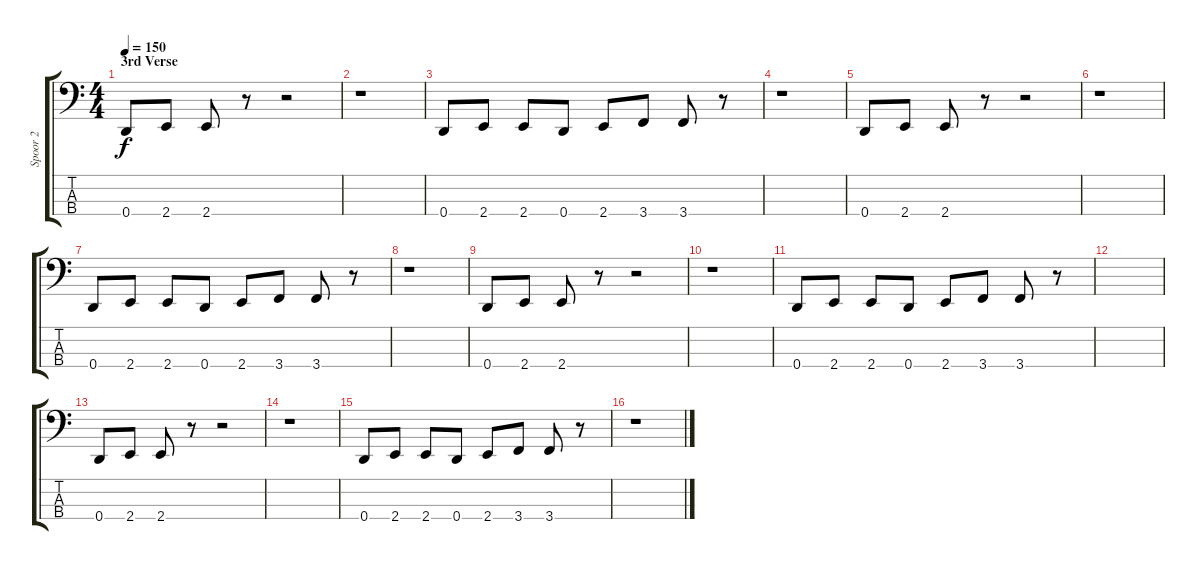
\track ("Spoor 2" "Spoor 2") {instrument slapbass1}
\staff {score tabs}
\tuning (G2 D2 A1 D1) {hide}
\ts (4 4)
\section ("" "3rd Verse")
\tempo 150
\clef f4
\ks c
0.4.8{dy f} 2.4.8 2.4.8 r.8 r.2 |
r.1 |
0.4.8 2.4.8 2.4.8 0.4.8 2.4.8 3.4.8 3.4.8 r.8 |
r.1 |
0.4.8 2.4.8 2.4.8 r.8 r.2 |
r.1 |
0.4.8 2.4.8 2.4.8 0.4.8 2.4.8 3.4.8 3.4.8 r.8 |
r.1 |
0.4.8 2.4.8 2.4.8 r.8 r.2 |
r.1 |
0.4.8 2.4.8 2.4.8 0.4.8 2.4.8 3.4.8 3.4.8 r.8 |
|
0.4.8 2.4.8 2.4.8 r.8 r.2 |
r.1 |
0.4.8 2.4.8 2.4.8 0.4.8 2.4.8 3.4.8 3.4.8 r.8 |
r.1
